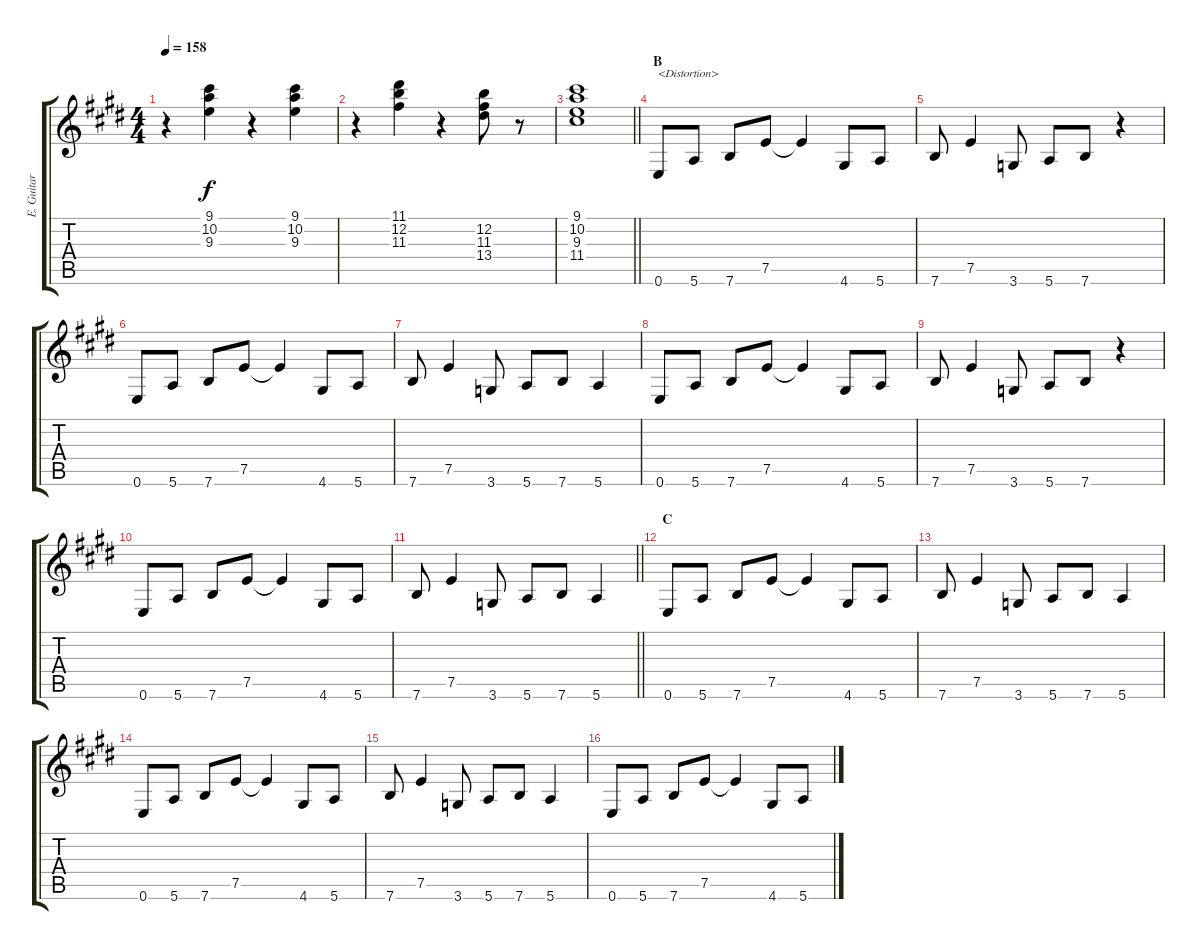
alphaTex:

\track ("E. Guitar I" "E. Guitar ") {instrument electricguitarclean}
\staff {score tabs}
\tuning (E4 B3 G3 D3 A2 E2) {hide}
\ts (4 4)
\tempo 158
\clef g2
\ks e
r.4{dy f} (9.1 10.2 9.3).4 r.4 (9.1 10.2 9.3).4 |
r.4 (11.1 12.2 11.3).4 r.4 (12.2 11.3 13.4).8 r.8 |
\barLineRight lightlight
(9.1 10.2 9.3 11.4).1 |
\section ("" "B")
0.6.8{txt "<Distortion>" instrument overdrivenguitar} 5.6.8 7.6.8 7.5.8 7.5{t}.4 4.6.8 5.6.8 |
7.6.8 7.5.4 3.6.8 5.6.8 7.6.8 r.4 |
0.6.8 5.6.8 7.6.8 7.5.8 7.5{t}.4 4.6.8 5.6.8 |
7.6.8 7.5.4 3.6.8 5.6.8 7.6.8 5.6.4 |
0.6.8 5.6.8 7.6.8 7.5.8 7.5{t}.4 4.6.8 5.6.8 |
7.6.8 7.5.4 3.6.8 5.6.8 7.6.8 r.4 |
0.6.8 5.6.8 7.6.8 7.5.8 7.5{t}.4 4.6.8 5.6.8 |
\barLineRight lightlight
7.6.8 7.5.4 3.6.8 5.6.8 7.6.8 5.6.4 |
\section ("" "C")
0.6.8 5.6.8 7.6.8 7.5.8 7.5{t}.4 4.6.8 5.6.8 |
7.6.8 7.5.4 3.6.8 5.6.8 7.6.8 5.6.4 |
0.6.8 5.6.8 7.6.8 7.5.8 7.5{t}.4 4.6.8 5.6.8 |
7.6.8 7.5.4 3.6.8 5.6.8 7.6.8 5.6.4 |
0.6.8 5.6.8 7.6.8 7.5.8 7.5{t}.4 4.6.8 5.6.8
